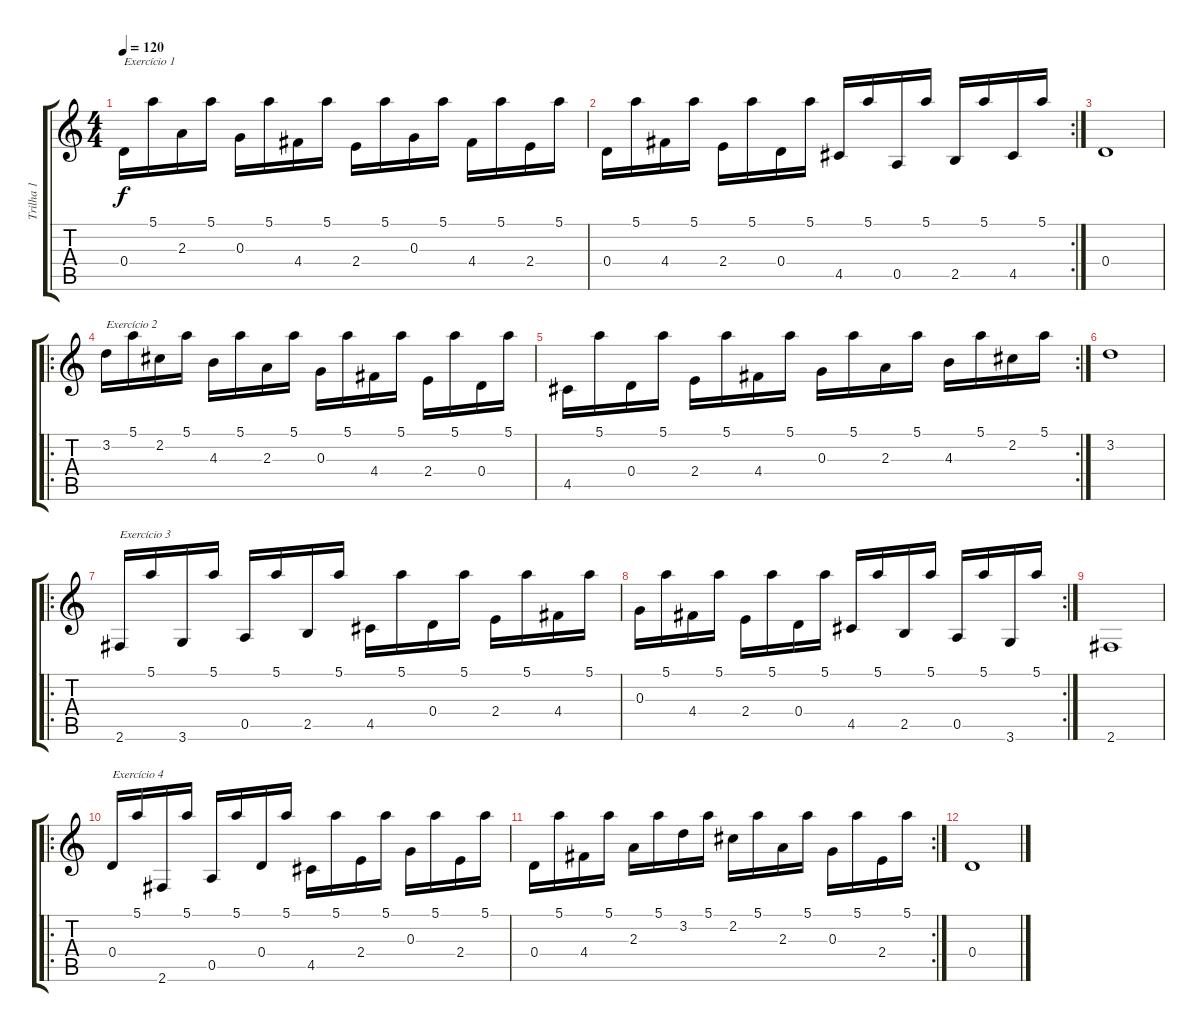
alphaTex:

\track ("Trilha 1" "Trilha 1") {instrument acousticguitarnylon}
\staff {score tabs}
\tuning (E4 B3 G3 D3 A2 E2) {hide}
\ts (4 4)
\tempo 120
\clef g2
\ks c
0.4.16{txt "Exercício 1" dy f instrument acousticguitarnylon} 5.1.16 2.3.16 5.1.16 0.3.16 5.1.16 4.4.16 5.1.16 2.4.16 5.1.16 0.3.16 5.1.16 4.4.16 5.1.16 2.4.16 5.1.16 |
\rc 2
0.4.16 5.1.16 4.4.16 5.1.16 2.4.16 5.1.16 0.4.16 5.1.16 4.5.16 5.1.16 0.5.16 5.1.16 2.5.16 5.1.16 4.5.16 5.1.16 |
0.4.1 |
\ro
3.2.16{txt "Exercício 2"} 5.1.16 2.2.16 5.1.16 4.3.16 5.1.16 2.3.16 5.1.16 0.3.16 5.1.16 4.4.16 5.1.16 2.4.16 5.1.16 0.4.16 5.1.16 |
\rc 2
4.5.16 5.1.16 0.4.16 5.1.16 2.4.16 5.1.16 4.4.16 5.1.16 0.3.16 5.1.16 2.3.16 5.1.16 4.3.16 5.1.16 2.2.16 5.1.16 |
3.2.1 |
\ro
2.6.16{txt "Exercício 3"} 5.1.16 3.6.16 5.1.16 0.5.16 5.1.16 2.5.16 5.1.16 4.5.16 5.1.16 0.4.16 5.1.16 2.4.16 5.1.16 4.4.16 5.1.16 |
\rc 2
0.3.16 5.1.16 4.4.16 5.1.16 2.4.16 5.1.16 0.4.16 5.1.16 4.5.16 5.1.16 2.5.16 5.1.16 0.5.16 5.1.16 3.6.16 5.1.16 |
2.6.1 |
\ro
0.4.16{txt "Exercício 4"} 5.1.16 2.6.16 5.1.16 0.5.16 5.1.16 0.4.16 5.1.16 4.5.16 5.1.16 2.4.16 5.1.16 0.3.16 5.1.16 2.4.16 5.1.16 |
\rc 2
0.4.16 5.1.16 4.4.16 5.1.16 2.3.16 5.1.16 3.2.16 5.1.16 2.2.16 5.1.16 2.3.16 5.1.16 0.3.16 5.1.16 2.4.16 5.1.16 |
0.4.1
